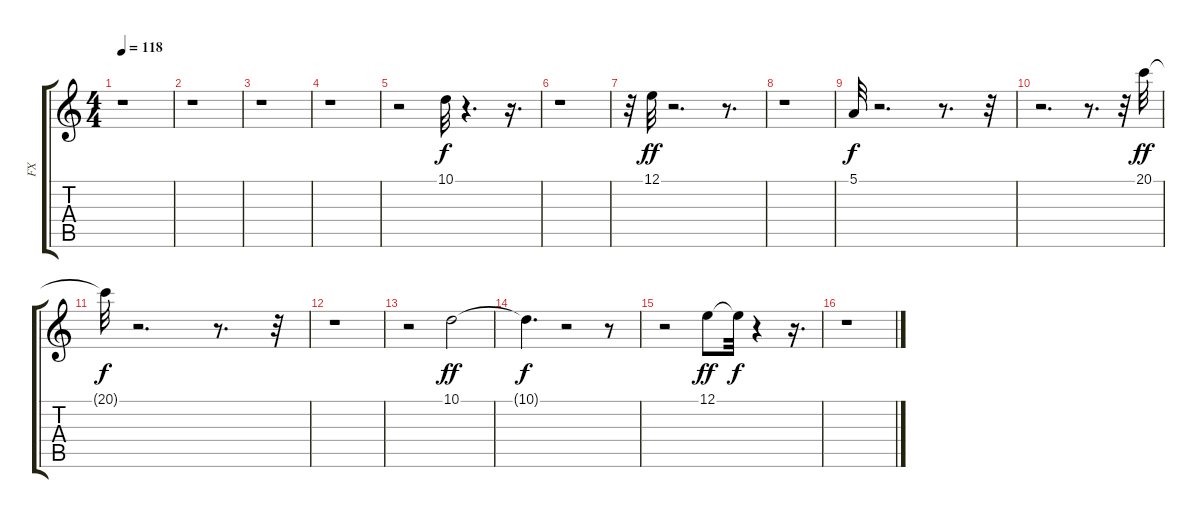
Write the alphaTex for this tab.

\track ("FX" "FX") {instrument fx5brightness}
\staff {score tabs}
\tuning (E4 B3 G3 D3 A2 E2) {hide}
\ts (4 4)
\tempo 118
\clef g2
\ks c
r.1{dy f} |
r.1 |
r.1 |
r.1 |
r.2 10.1.32 r.4{d} r.16{d} |
r.1 |
r.32 12.1.32{dy ff} r.2{d} r.8{d} |
r.1 |
5.1.32{dy f} r.2{d} r.8{d} r.32 |
r.2{d} r.8{d} r.32 20.1.32{dy ff} |
20.1{t}.32{dy f} r.2{d} r.8{d} r.32 |
r.1 |
r.2 10.1.2{dy ff} |
10.1{t}.4{d dy f} r.2 r.8 |
r.2 12.1.8{dy ff} 12.1{t}.32{dy f} r.4 r.16{d} |
r.1
